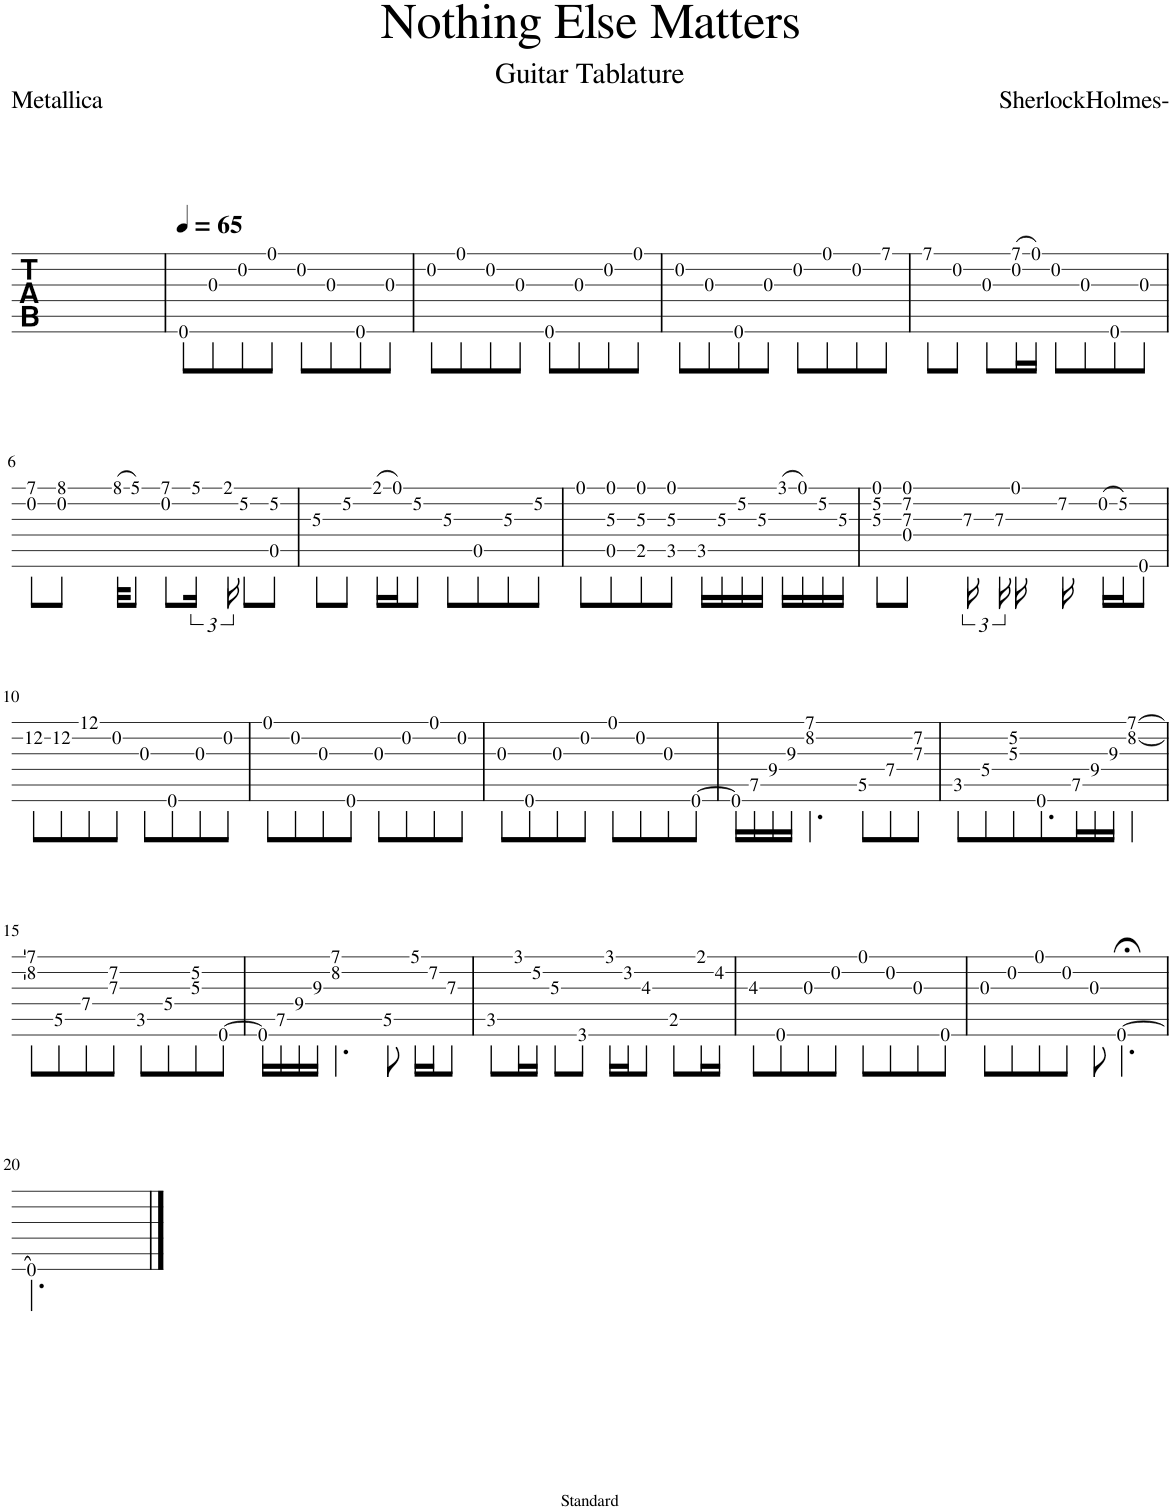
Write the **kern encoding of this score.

**kern
*part1
*staff1
*I"Acoustic Guitar
*I'Guit.
*stria6
*
*k[]
*M4/4
=1
1r
=2
*MM65
8EE\L
8G\
8B\
8e\J
8B\L
8G\
8EE\
8G\J
=3
8B\L
8e\
8B\
8G\J
8EE\L
8G\
8B\
8e\J
=4
8B\L
8G\
8EE\
8G\J
8B\L
8e\
8B\
8b\J
=5
8b\L
8B\J
8G\L
(16B\ 16b\L
16e\JJ)
8B\L
8G\
8EE\
8G\J
!!LO:LB:g=z
=6
8B\ 8b\L
8B\ 8cc\J
16.r
(32cc\KKL
8a\J)
8B\ 8b\L
24a\Jk
24r
24f#\
8e\L
8AA\ 8e\J
=7
8c\L
8e\J
(16f#\LL
16e\J)
8e\J
8c\L
8AA\
8c\
8e\J
=8
8e\L
8AA\ 8c\ 8e\
8BB\ 8c\ 8e\
8C\ 8c\ 8e\J
16C\LL
16c\
16e\
16c\JJ
(16g\LL
16e\)
16e\
16c\JJ
=9
8c\ 8e\ 8e\L
8D\ 8d\ 8f#\ 8e\J
8r
24d\
24r
24d\
16e\
32r
32r
16f#\
16r
(16B\LL
16e\J)
8EE\J
!!LO:LB:g=z
=10
8b\L
8b\
8ee\
8B\J
8G\L
8EE\
8G\
8B\J
=11
8e\L
8B\
8G\
8EE\J
8G\L
8B\
8e\
8B\J
=12
8G\L
8EE\
8G\
8B\J
8e\L
8B\
8G\
[8EE\J
=13
16EE\LL]
16E\
16B\
16e\JJ
4.g\ 4.b\
8D\L
8A\
8d\ 8f#\J
=14
8C\L
8G\
8c\ 8e\
8.EE\
16E\L
16B\
16e\JJ
[4g\ [4b\
!!LO:LB:g=z
=15
8g\] 8b\]L
8D\
8A\
8d\ 8f#\J
8C\L
8G\
8c\ 8e\
[8EE\J
=16
16EE\LL]
16E\
16B\
16e\JJ
4.g\ 4.b\
8D\
16a\LL
16f#\J
8d\J
=17
8C\L
16g\L
16e\JJ
8c\L
8GG\J
16g\LL
16d\J
8B\J
8BB\L
16f#\L
16d#\JJ
=18
8B\L
8EE\
8G\
8B\J
8e\L
8B\
8G\
8EE\J
=19
8G\L
8B\
8e\
8B\J
8G\
[4.EE;<\
!!LO:LB:g=z
=20
4.EE\]
8r
2r
==
*-
